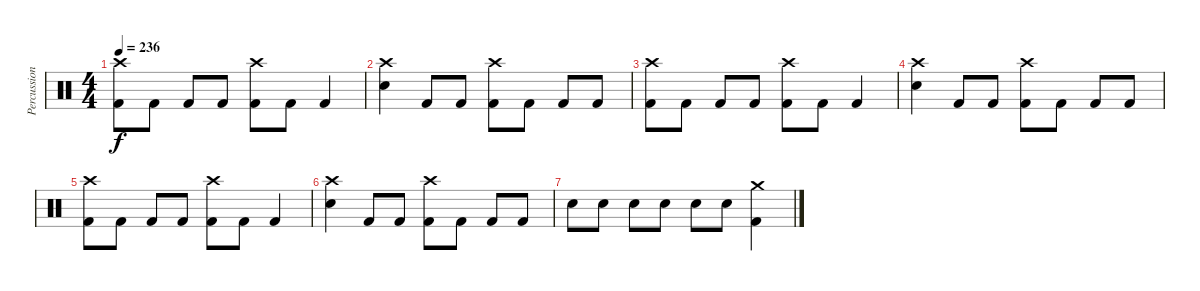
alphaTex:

\track ("Percussion" "Percussion") {instrument percussion}
\staff {score}
\articulation defaults
\ts (4 4)
\tempo 236
\clef neutral
\ks c
("Crash high (hit)" "Kick (hit) 2").8{dy f} "Kick (hit) 2".8 "Kick (hit) 2".8 "Kick (hit) 2".8 ("Crash high (hit)" "Kick (hit) 2").8 "Kick (hit) 2".8 "Kick (hit) 2".4 |
("Crash high (hit)" "Electric Snare (hit)").4 "Kick (hit) 2".8 "Kick (hit) 2".8 ("Crash high (hit)" "Kick (hit) 2").8 "Kick (hit) 2".8 "Kick (hit) 2".8 "Kick (hit) 2".8 |
("Crash high (hit)" "Kick (hit) 2").8 "Kick (hit) 2".8 "Kick (hit) 2".8 "Kick (hit) 2".8 ("Crash high (hit)" "Kick (hit) 2").8 "Kick (hit) 2".8 "Kick (hit) 2".4 |
("Crash high (hit)" "Electric Snare (hit)").4 "Kick (hit) 2".8 "Kick (hit) 2".8 ("Crash high (hit)" "Kick (hit) 2").8 "Kick (hit) 2".8 "Kick (hit) 2".8 "Kick (hit) 2".8 |
("Crash high (hit)" "Kick (hit) 2").8 "Kick (hit) 2".8 "Kick (hit) 2".8 "Kick (hit) 2".8 ("Crash high (hit)" "Kick (hit) 2").8 "Kick (hit) 2".8 "Kick (hit) 2".4 |
("Crash high (hit)" "Electric Snare (hit)").4 "Kick (hit) 2".8 "Kick (hit) 2".8 ("Crash high (hit)" "Kick (hit) 2").8 "Kick (hit) 2".8 "Kick (hit) 2".8 "Kick (hit) 2".8 |
"Electric Snare (hit)".8 "Electric Snare (hit)".8 "Electric Snare (hit)".8 "Electric Snare (hit)".8 "Electric Snare (hit)".8 "Electric Snare (hit)".8 ("Crash medium (hit)" "Kick (hit) 2").4
